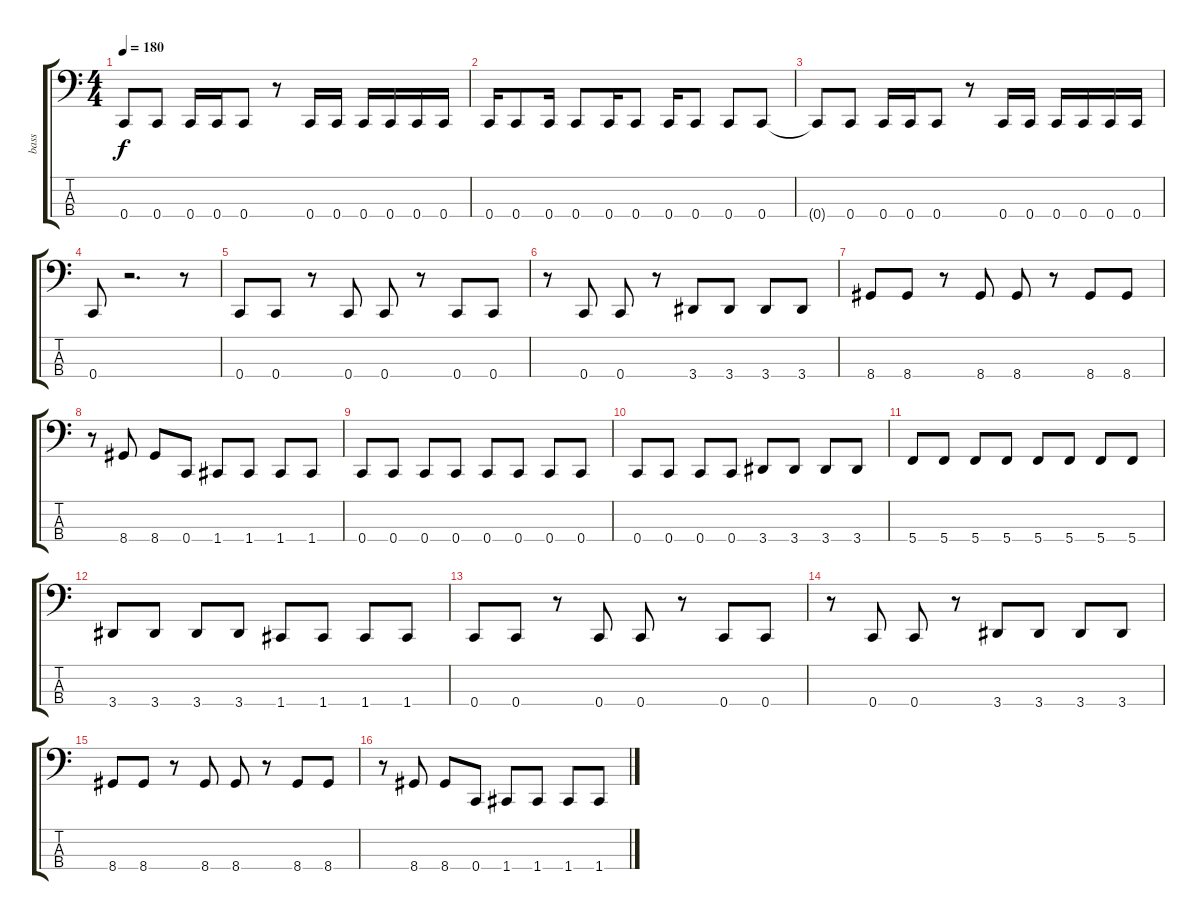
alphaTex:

\track ("bass" "bass") {instrument electricbasspick}
\staff {score tabs}
\tuning (F2 C2 G1 C1) {hide}
\ts (4 4)
\tempo 180
\clef f4
\ks c
0.4{t}.8{dy f} 0.4.8 0.4.16 0.4.16 0.4.8 r.8 0.4.16 0.4.16 0.4.16 0.4.16 0.4.16 0.4.16 |
0.4.16 0.4.8 0.4.16 0.4.8 0.4.16 0.4.8 0.4.16 0.4.8 0.4.8 0.4.8 |
0.4{t}.8 0.4.8 0.4.16 0.4.16 0.4.8 r.8 0.4.16 0.4.16 0.4.16 0.4.16 0.4.16 0.4.16 |
0.4.8 r.2{d} r.8 |
0.4.8 0.4.8 r.8 0.4.8 0.4.8 r.8 0.4.8 0.4.8 |
r.8 0.4.8 0.4.8 r.8 3.4.8 3.4.8 3.4.8 3.4.8 |
8.4.8 8.4.8 r.8 8.4.8 8.4.8 r.8 8.4.8 8.4.8 |
r.8 8.4.8 8.4.8 0.4.8 1.4.8 1.4.8 1.4.8 1.4.8 |
0.4.8 0.4.8 0.4.8 0.4.8 0.4.8 0.4.8 0.4.8 0.4.8 |
0.4.8 0.4.8 0.4.8 0.4.8 3.4.8 3.4.8 3.4.8 3.4.8 |
5.4.8 5.4.8 5.4.8 5.4.8 5.4.8 5.4.8 5.4.8 5.4.8 |
3.4.8 3.4.8 3.4.8 3.4.8 1.4.8 1.4.8 1.4.8 1.4.8 |
0.4.8 0.4.8 r.8 0.4.8 0.4.8 r.8 0.4.8 0.4.8 |
r.8 0.4.8 0.4.8 r.8 3.4.8 3.4.8 3.4.8 3.4.8 |
8.4.8 8.4.8 r.8 8.4.8 8.4.8 r.8 8.4.8 8.4.8 |
r.8 8.4.8 8.4.8 0.4.8 1.4.8 1.4.8 1.4.8 1.4.8
